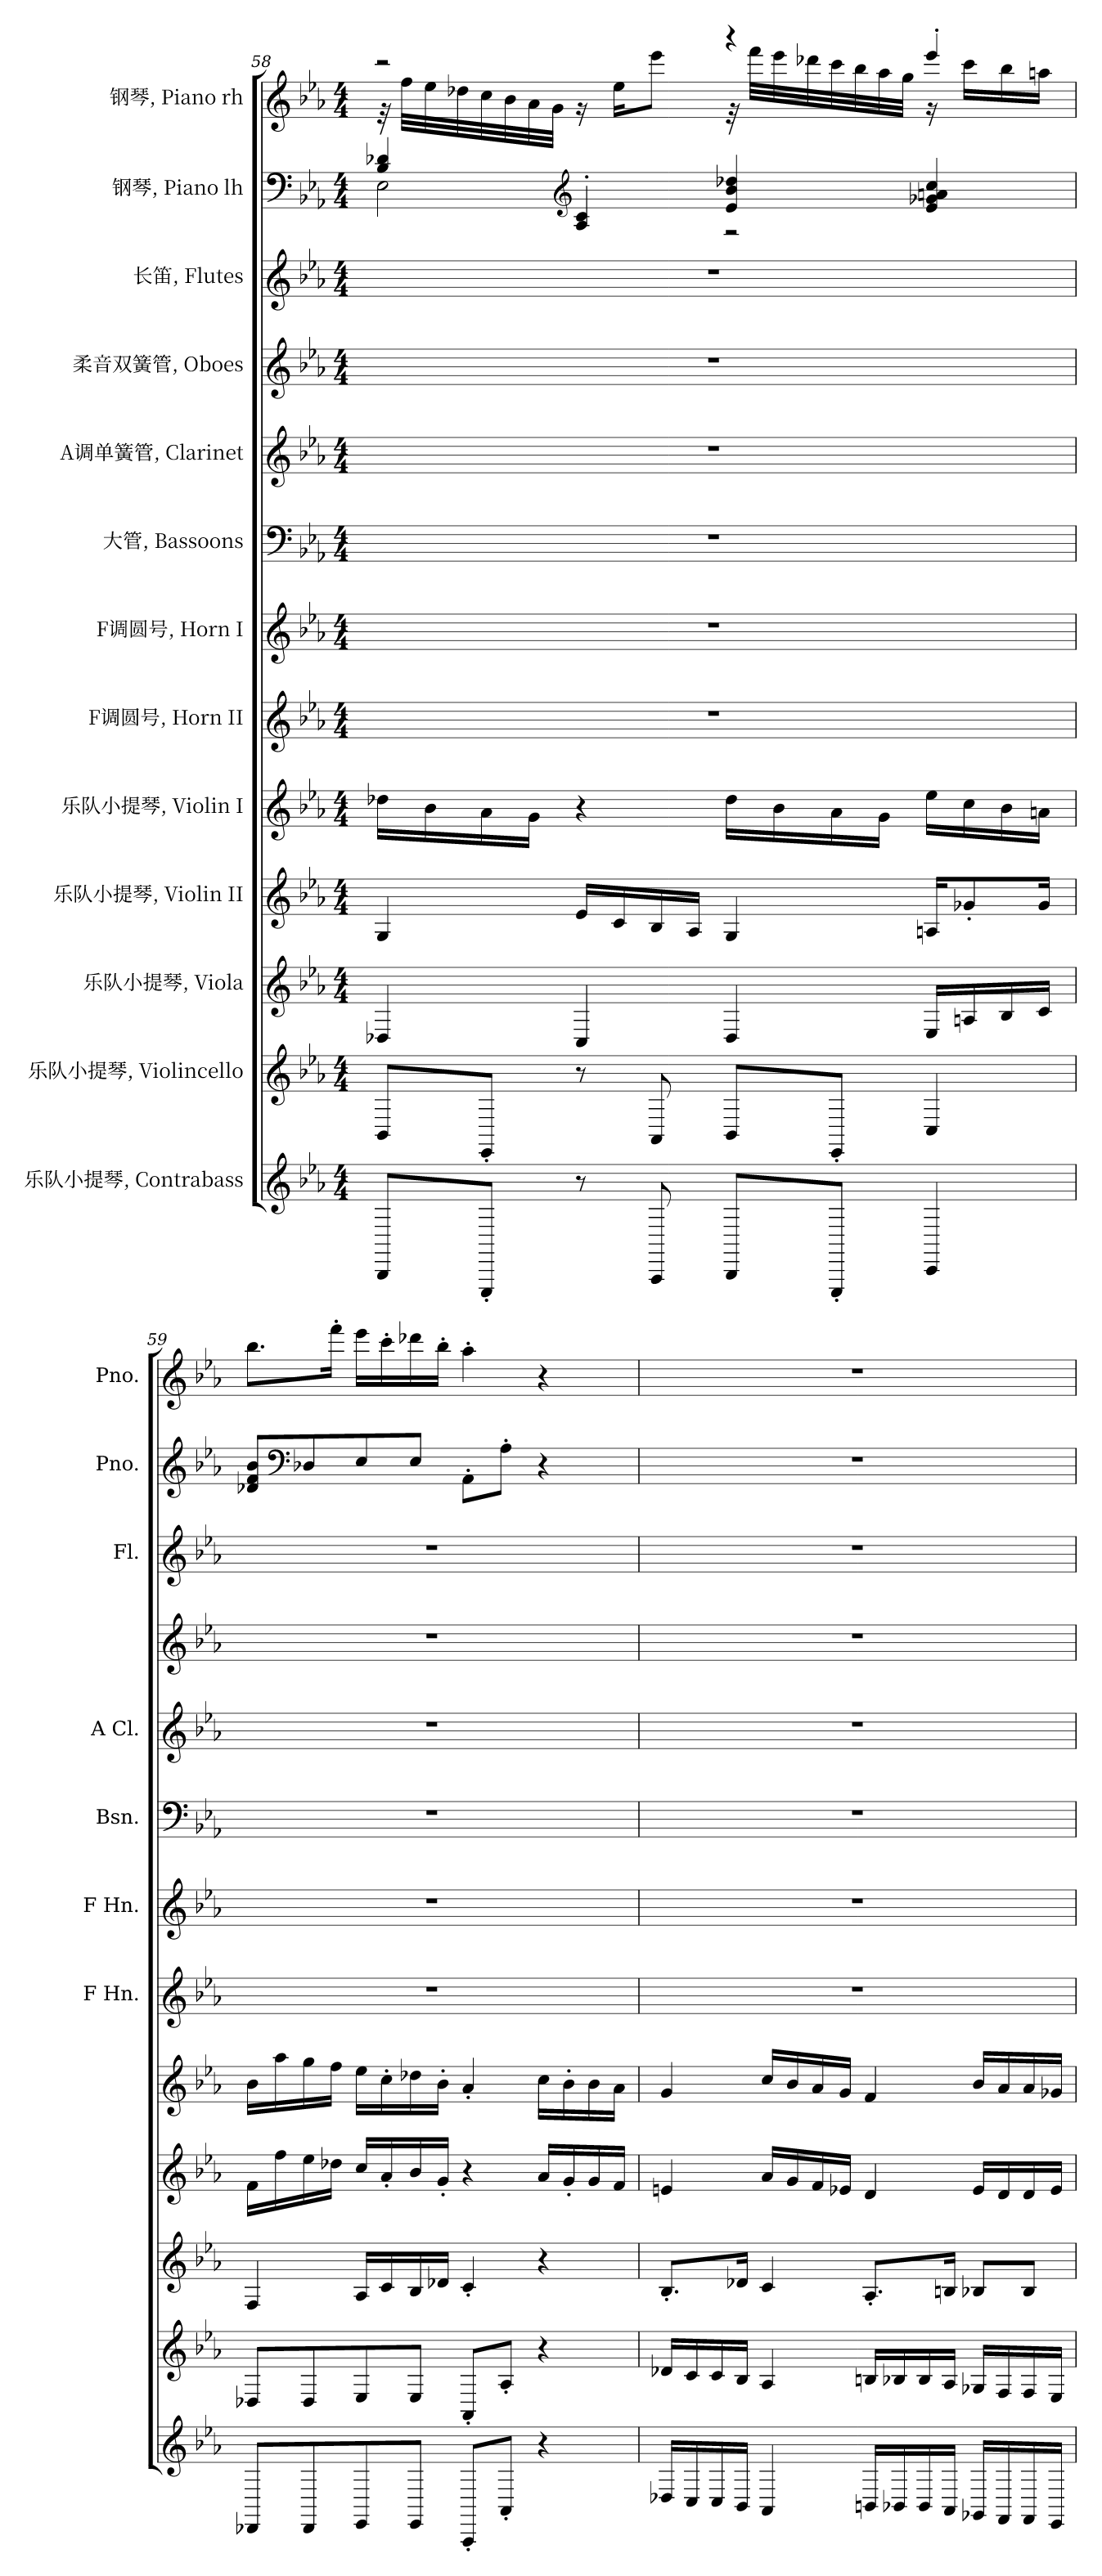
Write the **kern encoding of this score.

**kern	**kern	**kern	**kern	**kern	**kern	**kern	**kern	**kern	**kern	**kern	**kern	**kern
*part13	*part12	*part11	*part10	*part9	*part8	*part7	*part6	*part5	*part4	*part3	*part2	*part1
*staff13	*staff12	*staff11	*staff10	*staff9	*staff8	*staff7	*staff6	*staff5	*staff4	*staff3	*staff2	*staff1
*I"乐队小提琴, Contrabass	*I"乐队小提琴, Violincello	*I"乐队小提琴, Viola	*I"乐队小提琴, Violin II	*I"乐队小提琴, Violin I	*I"F调圆号, Horn II	*I"F调圆号, Horn I	*I"大管, Bassoons	*I"A调单簧管, Clarinet	*I"柔音双簧管, Oboes	*I"长笛, Flutes	*I"钢琴, Piano lh	*I"钢琴, Piano rh
*	*	*	*	*	*I'F Hn.	*I'F Hn.	*I'Bsn.	*I'A Cl.	*	*I'Fl.	*I'Pno.	*I'Pno.
!!LO:PB:g=z
*clefG2	*clefG2	*clefG2	*clefG2	*clefG2	*clefG2	*clefG2	*clefF4	*clefG2	*clefG2	*clefG2	*clefF4	*clefG2
*	*	*	*	*	*ITrd4c7	*ITrd4c7	*	*ITrd2c3	*ITrd2c3	*	*	*
*k[b-e-a-]	*k[b-e-a-]	*k[b-e-a-]	*k[b-e-a-]	*k[b-e-a-]	*k[b-e-a-d-]	*k[b-e-a-d-]	*k[b-e-a-]	*k[]	*k[]	*k[b-e-a-]	*k[b-e-a-]	*k[b-e-a-]
*M4/4	*M4/4	*M4/4	*M4/4	*M4/4	*M4/4	*M4/4	*M4/4	*M4/4	*M4/4	*M4/4	*M4/4	*M4/4
=58	=58	=58	=58	=58	=58	=58	=58	=58	=58	=58	=58	=58
*	*	*	*	*	*	*	*	*	*	*	*^	*^
8BBB-/L	8BB-/L	4D-X/	4G/	16dd-X\LL	1r	1r	1r	1r	1r	1r	4B-/ 4d-X/	2E-\	2r	32r
.	.	.	.	.	.	.	.	.	.	.	.	.	.	32ff\LLL
.	.	.	.	16b-\	.	.	.	.	.	.	.	.	.	32ee-\
.	.	.	.	.	.	.	.	.	.	.	.	.	.	32dd-X\
8EEE-'/J	8EE-'/J	.	.	16a-\	.	.	.	.	.	.	.	.	.	32cc\
.	.	.	.	.	.	.	.	.	.	.	.	.	.	32b-\
.	.	.	.	16g\JJ	.	.	.	.	.	.	.	.	.	32a-\
.	.	.	.	.	.	.	.	.	.	.	.	.	.	32g\JJJ
*	*	*	*	*	*	*	*	*	*	*	*clefG2	*	*	*
8r	8r	4C/	16e-/LL	4r	.	.	.	.	.	.	4A-/' 4c/'	.	.	16r
.	.	.	16c/	.	.	.	.	.	.	.	.	.	.	16ee-\KL
8AAA-/	8AA-/	.	16B-/	.	.	.	.	.	.	.	.	.	.	8eee-\J
.	.	.	16A-/JJ	.	.	.	.	.	.	.	.	.	.	.
8BBB-/L	8BB-/L	4D-/	4G/	16dd-\LL	.	.	.	.	.	.	4e-/ 4b-/ 4dd-X/	2r	4r	32r
.	.	.	.	.	.	.	.	.	.	.	.	.	.	32fff\LLL
.	.	.	.	16b-\	.	.	.	.	.	.	.	.	.	32eee-\
.	.	.	.	.	.	.	.	.	.	.	.	.	.	32ddd-X\
8EEE-'/J	8EE-'/J	.	.	16a-\	.	.	.	.	.	.	.	.	.	32ccc\
.	.	.	.	.	.	.	.	.	.	.	.	.	.	32bb-\
.	.	.	.	16g\JJ	.	.	.	.	.	.	.	.	.	32aa-\
.	.	.	.	.	.	.	.	.	.	.	.	.	.	32gg\JJJ
4CC/	4C/	16E-/LL	16An/KL	16ee-\LL	.	.	.	.	.	.	4e-/ 4g-X/ 4an/ 4cc/	.	4eee-'/	16r
.	.	16An/	8g-X'/	16cc\	.	.	.	.	.	.	.	.	.	16ccc\LL
.	.	16B-/	.	16b-\	.	.	.	.	.	.	.	.	.	16bb-\
.	.	16c/JJ	16g-/Jk	16an\JJ	.	.	.	.	.	.	.	.	.	16aan\JJ
*	*	*	*	*	*	*	*	*	*	*	*v	*v	*	*
*	*	*	*	*	*	*	*	*	*	*	*	*v	*v
!!LO:PB:g=z
=59	=59	=59	=59	=59	=59	=59	=59	=59	=59	=59	=59	=59
8DD-X/L	8D-X/L	4F/	16f\LL	16b-\LL	1r	1r	1r	1r	1r	1r	8d-X/ 8f/ 8b-/L	8.bb-\L
.	.	.	16ff\	16aa-\	.	.	.	.	.	.	.	.
*	*	*	*	*	*	*	*	*	*	*	*clefF4	*
8DD-/	8D-/	.	16ee-\	16gg\	.	.	.	.	.	.	8D-X/	.
.	.	.	16dd-X\JJ	16ff\JJ	.	.	.	.	.	.	.	16fff'\Jk
8EE-/	8E-/	16A-/LL	16cc/LL	16ee-\LL	.	.	.	.	.	.	8E-/	16eee-\LL
.	.	16c/	16a-'/	16cc'\	.	.	.	.	.	.	.	16ccc'\
8EE-/J	8E-/J	16B-/	16b-/	16dd-X\	.	.	.	.	.	.	8E-/J	16ddd-X\
.	.	16d-X/JJ	16g'/JJ	16b-'\JJ	.	.	.	.	.	.	.	16bb-'\JJ
8AAA-'/L	8AA-'/L	4c'/	4r	4a-'/	.	.	.	.	.	.	8AA-'\L	4aa-'\
8AA-'/J	8A-'/J	.	.	.	.	.	.	.	.	.	8A-'\J	.
4r	4r	4r	16a-/LL	16cc\LL	.	.	.	.	.	.	4r	4r
.	.	.	16g'/	16b-'\	.	.	.	.	.	.	.	.
.	.	.	16g/	16b-\	.	.	.	.	.	.	.	.
.	.	.	16f/JJ	16a-\JJ	.	.	.	.	.	.	.	.
!!LO:PB:g=z
=60	=60	=60	=60	=60	=60	=60	=60	=60	=60	=60	=60	=60
16D-X/LL	16d-X/LL	8.B-'/L	4en/	4g/	1r	1r	1r	1r	1r	1r	1r	1r
16C/	16c/	.	.	.	.	.	.	.	.	.	.	.
16C/	16c/	.	.	.	.	.	.	.	.	.	.	.
16BB-/JJ	16B-/JJ	16d-X/Jk	.	.	.	.	.	.	.	.	.	.
4AA-/	4A-/	4c/	16a-/LL	16cc/LL	.	.	.	.	.	.	.	.
.	.	.	16g/	16b-/	.	.	.	.	.	.	.	.
.	.	.	16f/	16a-/	.	.	.	.	.	.	.	.
.	.	.	16e-X/JJ	16g/JJ	.	.	.	.	.	.	.	.
16BBn/LL	16Bn/LL	8.A-'/L	4d/	4f/	.	.	.	.	.	.	.	.
16BB-X/	16B-X/	.	.	.	.	.	.	.	.	.	.	.
16BB-/	16B-/	.	.	.	.	.	.	.	.	.	.	.
16AA-/JJ	16A-/JJ	16Bn/Jk	.	.	.	.	.	.	.	.	.	.
16GG-X/LL	16G-X/LL	8B-X/L	16e-/LL	16b-/LL	.	.	.	.	.	.	.	.
16FF/	16F/	.	16d/	16a-/	.	.	.	.	.	.	.	.
16FF/	16F/	8B-/J	16d/	16a-/	.	.	.	.	.	.	.	.
16EE-/JJ	16E-/JJ	.	16e-/JJ	16g-X/JJ	.	.	.	.	.	.	.	.
=	=	=	=	=	=	=	=	=	=	=	=	=
*-	*-	*-	*-	*-	*-	*-	*-	*-	*-	*-	*-	*-
